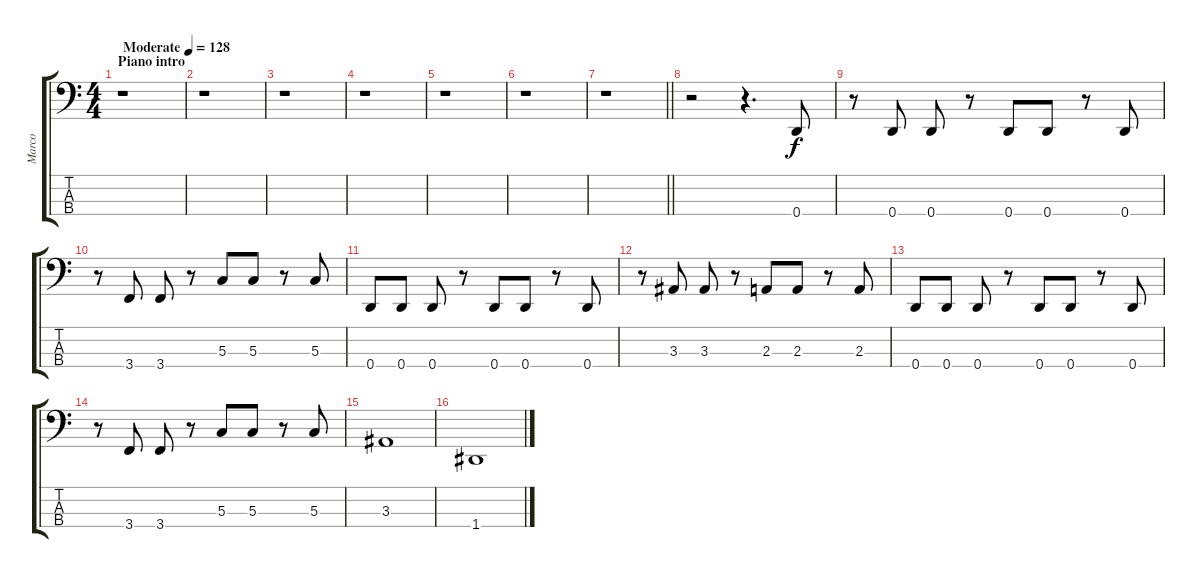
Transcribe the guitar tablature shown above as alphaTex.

\track ("Marco" "Marco") {instrument electricbassfinger}
\staff {score tabs}
\tuning (F2 C2 G1 D1) {hide}
\ts (4 4)
\section ("" "Piano intro")
\tempo (128 "Moderate")
\clef f4
\ks c
r.1{dy f instrument electricbassfinger} |
r.1 |
r.1 |
r.1 |
r.1 |
r.1 |
\barLineRight lightlight
r.1 |
r.2 r.4{d} 0.4.8 |
r.8 0.4.8 0.4.8 r.8 0.4.8 0.4.8 r.8 0.4.8 |
r.8 3.4.8 3.4.8 r.8 5.3.8 5.3.8 r.8 5.3.8 |
0.4.8 0.4.8 0.4.8 r.8 0.4.8 0.4.8 r.8 0.4.8 |
r.8 3.3.8 3.3.8 r.8 2.3.8 2.3.8 r.8 2.3.8 |
0.4.8 0.4.8 0.4.8 r.8 0.4.8 0.4.8 r.8 0.4.8 |
r.8 3.4.8 3.4.8 r.8 5.3.8 5.3.8 r.8 5.3.8 |
3.3.1 |
1.4.1
